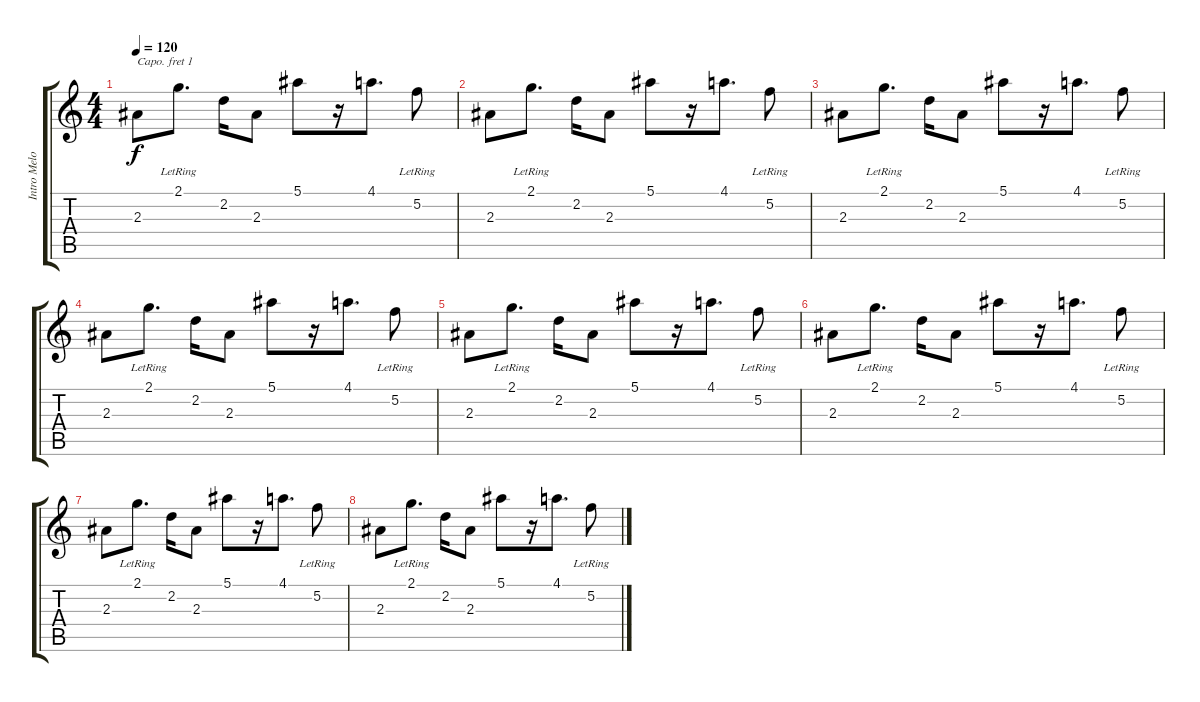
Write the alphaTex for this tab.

\track ("Intro Melody Clean Guitar" "Intro Melo") {instrument acousticguitarsteel}
\staff {score tabs}
\capo 1
\tuning (E4 B3 G3 D3 A2 E2) {hide}
\ts (4 4)
\tempo 120
\clef g2
\ks c
2.3.8{dy f} 2.1{lr}.8{d} 2.2.16 2.3.8 5.1.8 r.16 4.1.8{d} 5.2{lr}.8 |
2.3.8 2.1{lr}.8{d} 2.2.16 2.3.8 5.1.8 r.16 4.1.8{d} 5.2{lr}.8 |
2.3.8 2.1{lr}.8{d} 2.2.16 2.3.8 5.1.8 r.16 4.1.8{d} 5.2{lr}.8 |
2.3.8 2.1{lr}.8{d} 2.2.16 2.3.8 5.1.8 r.16 4.1.8{d} 5.2{lr}.8 |
2.3.8 2.1{lr}.8{d} 2.2.16 2.3.8 5.1.8 r.16 4.1.8{d} 5.2{lr}.8 |
2.3.8 2.1{lr}.8{d} 2.2.16 2.3.8 5.1.8 r.16 4.1.8{d} 5.2{lr}.8 |
2.3.8 2.1{lr}.8{d} 2.2.16 2.3.8 5.1.8 r.16 4.1.8{d} 5.2{lr}.8 |
2.3.8 2.1{lr}.8{d} 2.2.16 2.3.8 5.1.8 r.16 4.1.8{d} 5.2{lr}.8
